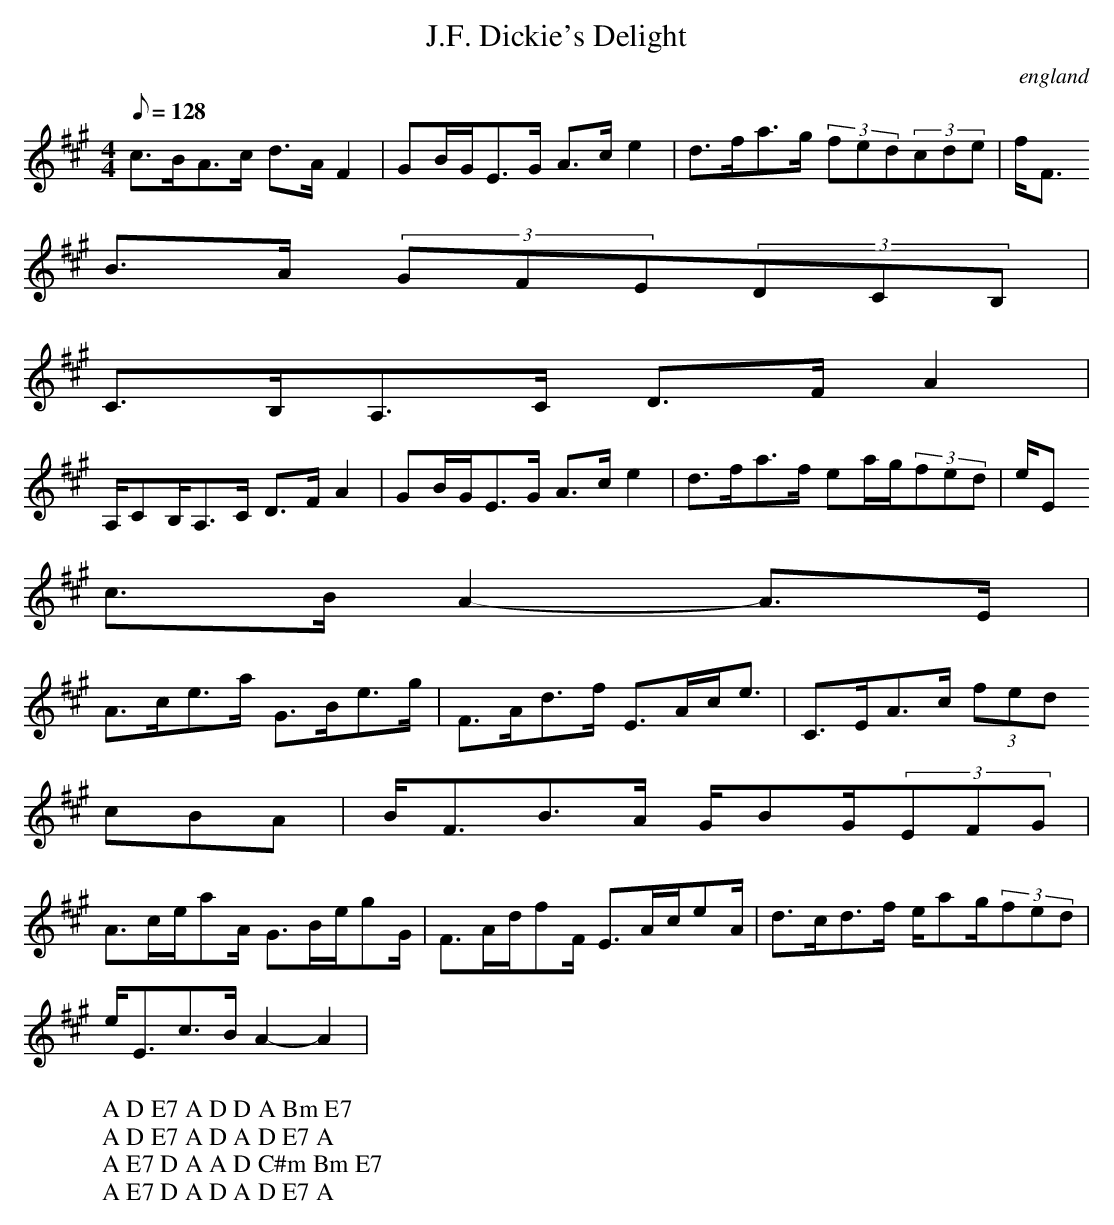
X:1
T:J.F. Dickie's Delight
O:england
M:4/4
L:1/8
Q:128
K:A
c3/2B/A3/2c/ d3/2A/F2|GB/G/E3/2G/ A3/2c/e2|d3/2f/a3/2g/ (3fed(3cde|f/F3/
2B3/2A/ (3GFE(3DCB,|
C3/2B,/A,3/2C/ D3/2F/A2|
W: A D E7 A D D A Bm E7
A,/CB,/A,3/2C/ D3/2F/A2|GB/G/E3/2G/ A3/2c/e2|d3/2f/a3/2f/ ea/g/(3fed|e/E
3/2c3/2B/ A2-A3/2E/|
W: A D E7 A D A D E7 A
A3/2c/e3/2a/ G3/2B/e3/2g/|F3/2A/d3/2f/ E3/2A/c/e3/2|C3/2E/A3/2c/ (3fed(3
cBA|B/F3/2B3/2A/ G/BG/(3EFG|
W: A E7 D A A D C#m Bm E7
A3/2c/e/aA/ G3/2B/e/gG/|F3/2A/d/fF/ E3/2A/c/eA/|d3/2c/d3/2f/ e/ag/(3fed|
e/E3/2c3/2B/ A2-A2|
W: A E7 D A D A D E7 A
